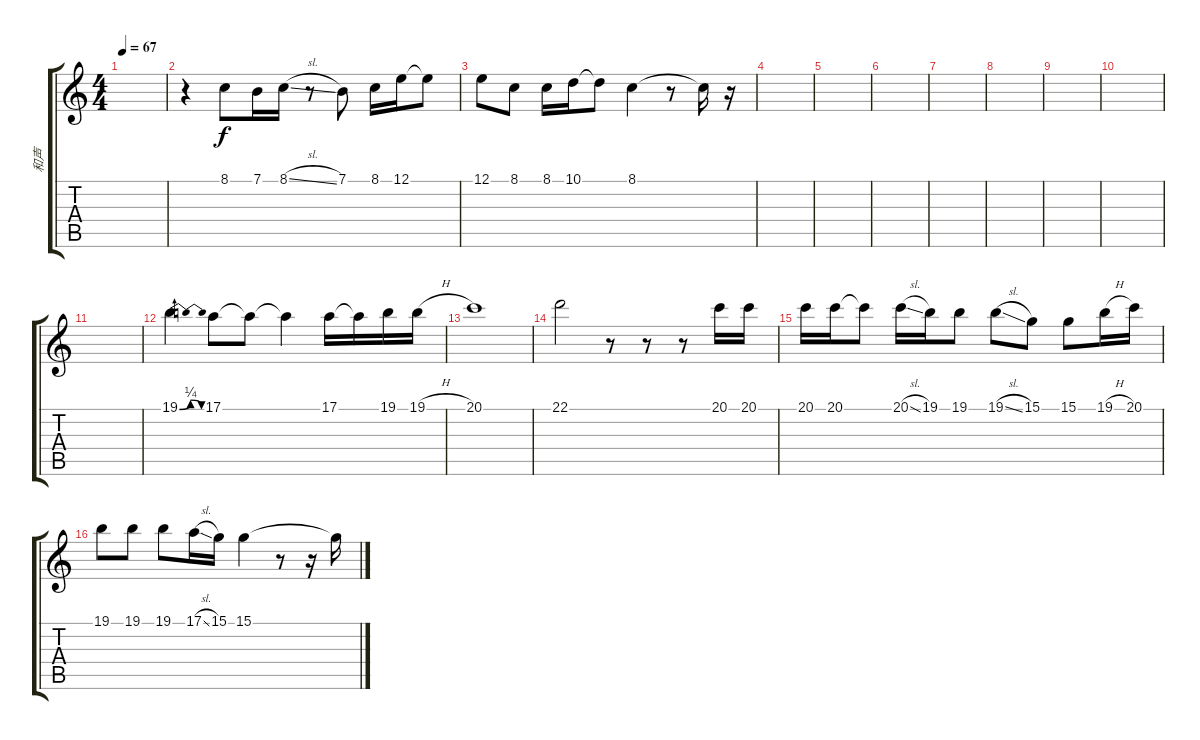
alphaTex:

\track ("和声" "和声") {instrument acousticgrandpiano}
\staff {score tabs}
\tuning (E4 B3 G3 D3 A2 E2) {hide}
\ts (4 4)
\tempo 67
\clef g2
\ks c
|
r.4 8.1.8 7.1.16 8.1{sl}.16 r.8 7.1.8 8.1.16 12.1.16 12.1{t}.8 |
12.1.8 8.1.8 8.1.16 10.1.16 10.1{t}.8 8.1.4 r.8 8.1{t}.16 r.16 |
|
|
|
|
|
|
|
|
19.1{be (bendrelease 0 0 30 1 30 1 60 0)}.4 17.1.8 17.1{t}.8 17.1{t}.4 17.1.16 17.1{t}.16 19.1.16 19.1{h}.16 |
20.1.1 |
22.1.2 r.8 r.8 r.8 20.1.16 20.1.16 |
20.1.16 20.1.16 20.1{t}.8 20.1{sl}.16 19.1.16 19.1.8 19.1{sl}.8 15.1.8 15.1.8 19.1{h}.16 20.1.16 |
19.1.8 19.1.8 19.1.8 17.1{sl}.16 15.1.16 15.1.4 r.8 r.16 15.1{t}.16
